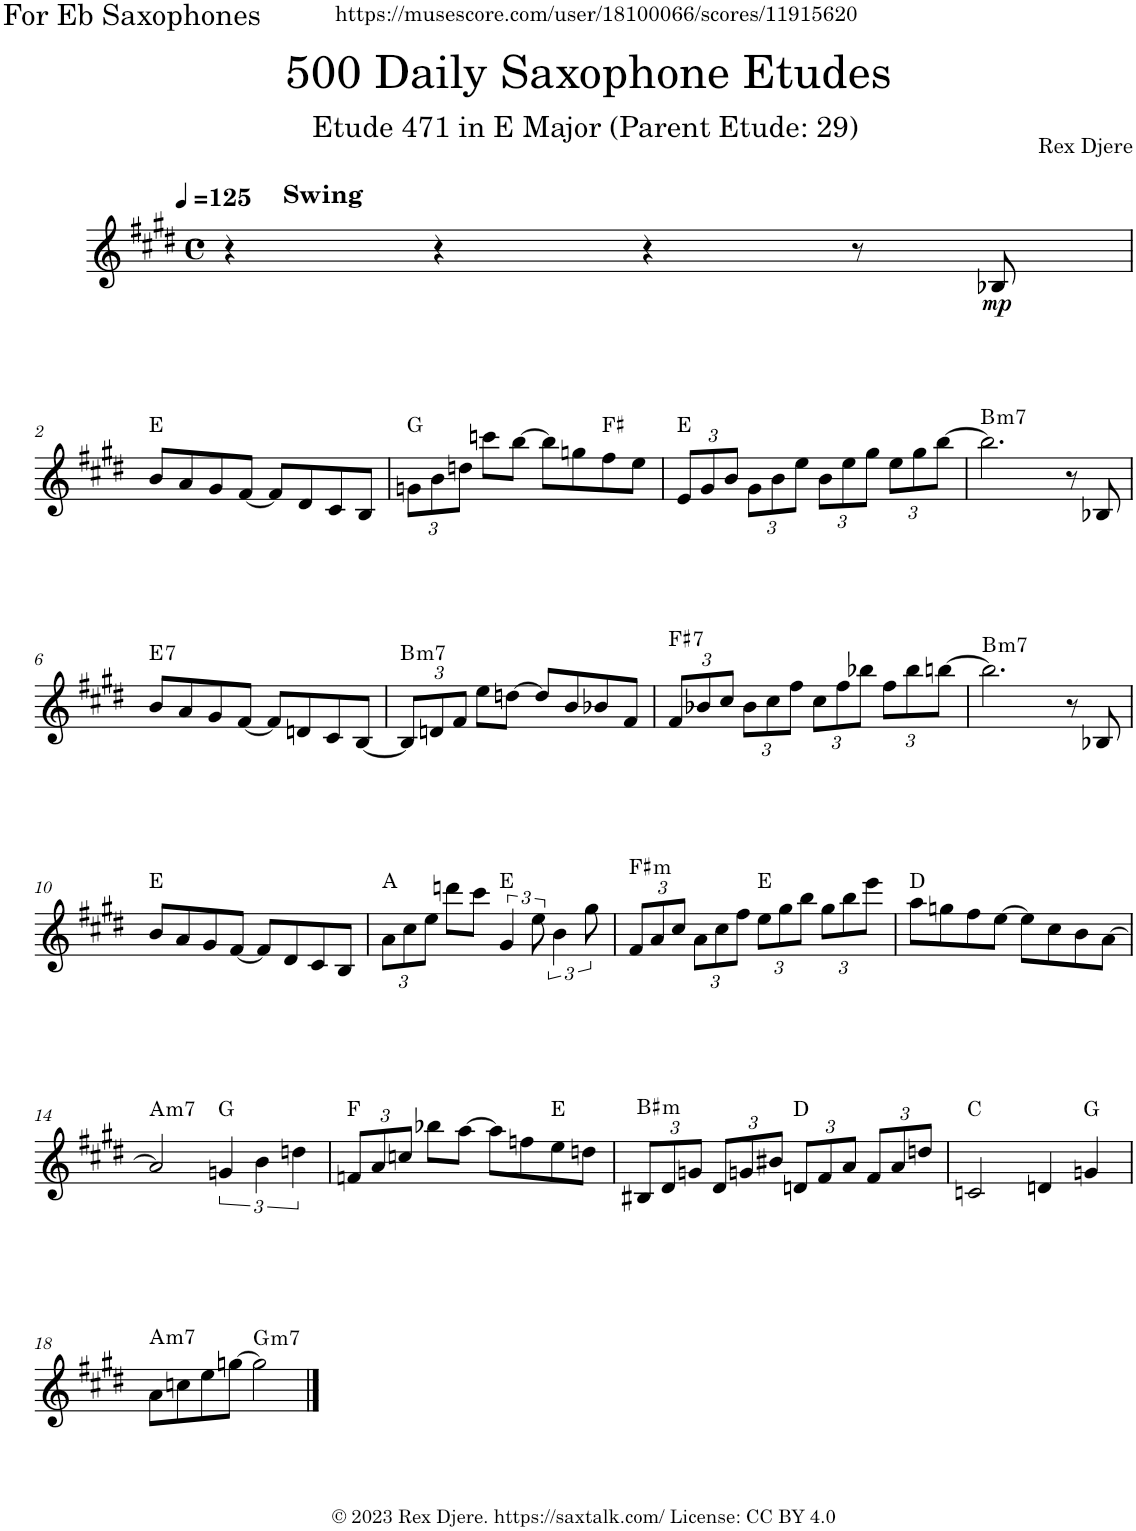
**kern	**dynam	**harte
*part1	*part1	*part1
*staff1	*staff1	*
*I"Alto Saxophone	*	*
*I'A. Sax.	*	*
*clefG2	*	*
*Trd5c9	*	*
*k[f#c#g#d#]	*	*
*M4/4	*	*
*met(c)	*	*
*MM125	*	*
=1	=1	=1
!LO:TX:a:B:t=Swing	!	!
4r	.	.
4r	.	.
4r	.	.
8r	.	.
!	!LO:DY:b	!
8B-X/	mp	.
!!LO:LB:g=z
=2	=2	=2
8b/L	.	E:maj
8a/	.	.
8g#/	.	.
[8f#/J	.	.
8f#/L]	.	.
8d#/	.	.
8c#/	.	.
8B/J	.	.
=3	=3	=3
*Xbrackettup	*	*
12gn\L	.	G:maj
12b\	.	.
12ddn\J	.	.
8cccn\L	.	.
[8bb\J	.	.
8bb\L]	.	.
8ggn\	.	.
8ff#\	.	F#:maj
8ee\J	.	.
=4	=4	=4
12e/L	.	E:maj
12g#/	.	.
12b/J	.	.
12g#\L	.	.
12b\	.	.
12ee\J	.	.
12b\L	.	.
12ee\	.	.
12gg#\J	.	.
12ee\L	.	.
12gg#\	.	.
[12bb\J	.	.
=5	=5	=5
!	!	!LO:H:kt=m7
2.bb\]	.	B:min7
8r	.	.
8B-X/	.	.
!!LO:LB:g=z
=6	=6	=6
!	!	!LO:H:kt=7
8b/L	.	E:7
8a/	.	.
8g#/	.	.
[8f#/J	.	.
8f#/L]	.	.
8dn/	.	.
8c#/	.	.
[8B/J	.	.
=7	=7	=7
!	!	!LO:H:kt=m7
12B/L]	.	B:min7
12dn/	.	.
12f#/J	.	.
8ee\L	.	.
[8ddn\J	.	.
8dd/L]	.	.
8b/	.	.
8b-X/	.	.
8f#/J	.	.
=8	=8	=8
!	!	!LO:H:kt=7
12f#/L	.	F#:7
12b-X/	.	.
12cc#/J	.	.
12b-\L	.	.
12cc#\	.	.
12ff#\J	.	.
12cc#\L	.	.
12ff#\	.	.
12bb-X\J	.	.
12ff#\L	.	.
12bb-\	.	.
[12bbn\J	.	.
=9	=9	=9
!	!	!LO:H:kt=m7
2.bb\]	.	B:min7
8r	.	.
8B-X/	.	.
!!LO:LB:g=z
=10	=10	=10
8b/L	.	E:maj
8a/	.	.
8g#/	.	.
[8f#/J	.	.
8f#/L]	.	.
8d#/	.	.
8c#/	.	.
8B/J	.	.
=11	=11	=11
12a\L	.	A:maj
12cc#\	.	.
12ee\J	.	.
8dddn\L	.	.
8ccc#\J	.	.
*brackettup	*	*
6g#/	.	E:maj
12ee\	.	.
6b\	.	.
12gg#\	.	.
=12	=12	=12
*Xbrackettup	*	*
!	!	!LO:H:kt=m
12f#/L	.	F#:min
12a/	.	.
12cc#/J	.	.
12a\L	.	.
12cc#\	.	.
12ff#\J	.	.
12ee\L	.	E:maj
12gg#\	.	.
12bb\J	.	.
12gg#\L	.	.
12bb\	.	.
12eee\J	.	.
=13	=13	=13
8aa\L	.	D:maj
8ggn\	.	.
8ff#\	.	.
[8ee\J	.	.
8ee\L]	.	.
8cc#\	.	.
8b\	.	.
[8a\J	.	.
!!LO:LB:g=z
=14	=14	=14
!	!	!LO:H:kt=m7
2a/]	.	A:min7
*brackettup	*	*
6gn/	.	G:maj
6b\	.	.
6ddn\	.	.
=15	=15	=15
*Xbrackettup	*	*
12fn/L	.	F:maj
12a/	.	.
12ccn/J	.	.
8bb-X\L	.	.
[8aa\J	.	.
8aa\L]	.	.
8ffn\	.	.
8ee\	.	E:maj
8ddn\J	.	.
=16	=16	=16
!	!	!LO:H:kt=m
12B#X/L	.	B#:min
12d#/	.	.
12gn/J	.	.
12d#/L	.	.
12gn/	.	.
12b#X/J	.	.
12dn/L	.	D:maj
12f#/	.	.
12a/J	.	.
12f#/L	.	.
12a/	.	.
12ddn/J	.	.
=17	=17	=17
2cn/	.	C:maj
4dn/	.	.
4gn/	.	G:maj
!!LO:LB:g=z
=18	=18	=18
!	!	!LO:H:kt=m7
8a\L	.	A:min7
8ccn\	.	.
8ee\	.	.
[8ggn\J	.	.
!	!	!LO:H:kt=m7
2gg\]	.	G:min7
==	==	==
*-	*-	*-
